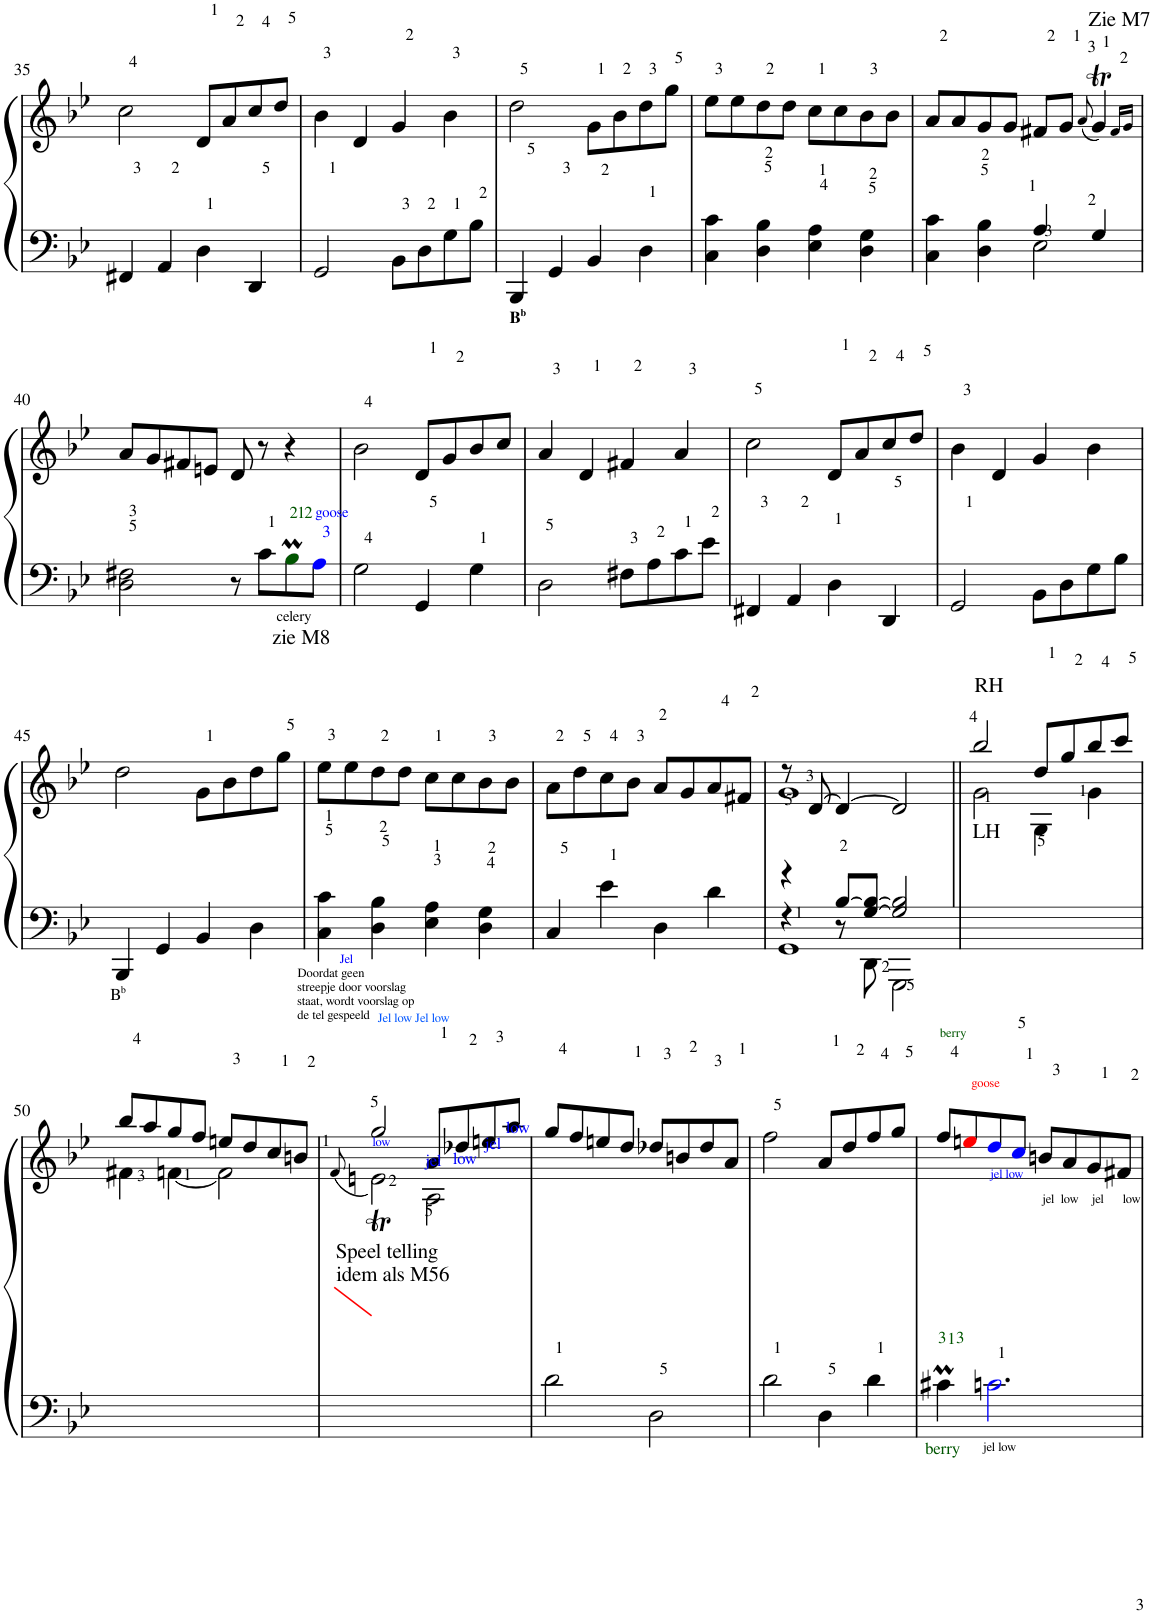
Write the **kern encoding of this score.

**kern	**kern
*part2	*part1
*staff2	*staff1
*I"Piano	*I"Piano
*I'Pno	*I'Pno
!!LO:PB:g=z
*clefF4	*clefG2
*k[b-e-]	*k[b-e-]
*M4/4	*
*met(c)	*
=35	=35
4FF#X/	2cc\
4AA/	.
4D\	8d/L
.	8a/
4DD/	8cc/
.	8dd/J
=36	=36
2GG/	4b-\
.	4d/
8BB-\L	4g/
8D\	.
8G\	4b-\
8B-\J	.
=37	=37
!LO:TX:b:B:t=B	!
!LO:TX:b:t=b	!
4BBB-/	2dd\
4GG/	.
4BB-/	8g\L
.	8b-\
4D\	8dd\
.	8gg\J
=38	=38
4C\ 4c\	8ee-\L
.	8ee-\
4D\ 4B-\	8dd\
.	8dd\J
4E-\ 4A\	8cc\L
.	8cc\
4D\ 4G\	8b-\
.	8b-\J
=39	=39
*^	*
4C\ 4c\	2ryy	8a/L
.	.	8a/
4D\ 4B-\	.	8g/
.	.	8g/J
4A/	2E-\	8f#X/L
.	.	8g/J
.	.	(8qa/
!	!	!LO:TX:a:t=Zie M7
4G/	.	4gT/)
*v	*v	*
.	16qf#/LL
.	16qg/JJ
!!LO:LB:g=z
=40	=40
*k[b-e-]	*k[b-e-]
2D\ 2F#X\	8a/L
.	8g/
.	8f#X/
.	8en/J
8r	8d/
8c\L	8r
!LO:TX:b:t=celery	!
!LO:TX:b:t=zie M8	!
8B-Mi\	4r
!LO:TX:a:color=#0000FF:t=goose	!
8Aj\J	.
=41	=41
2G\	2b-\
4GG/	8d/L
.	8g/
4G\	8b-/
.	8cc/J
=42	=42
2D\	4a/
.	4d/
8F#X\L	4f#X/
8A\	.
8c\	4a/
8e-\J	.
=43	=43
4FF#X/	2cc\
4AA/	.
4D\	8d/L
.	8a/
4DD/	8cc/
.	8dd/J
=44	=44
2GG/	4b-\
.	4d/
8BB-\L	4g/
8D\	.
8G\	4b-\
8B-\J	.
!!LO:LB:g=z
=45	=45
!LO:TX:b:t=B	!
!LO:TX:b:t=b	!
4BBB-/	2dd\
4GG/	.
4BB-/	8g\L
.	8b-\
4D\	8dd\
.	8gg\J
=46	=46
4C\ 4c\	8ee-\L
.	8ee-\
4D\ 4B-\	8dd\
.	8dd\J
4E-\ 4A\	8cc\L
.	8cc\
4D\ 4G\	8b-\
.	8b-\J
=47	=47
4C/	8a\L
.	8dd\
4e-\	8cc\
.	8b-\J
4D\	8a/L
.	8g/
4d\	8a/
.	8f#X/J
=48	=48
*^	*^
*	*^	*	*
4r	4r	1GG	8r	1g
.	.	.	[8d/	.
[8B-/L	8r	.	4d/_	.
[8G/ 8B-/_J	8DD\	.	.	.
2G/] 2B-/]	2GGG\	.	2d/]	.
*	*v	*v	*	*
=49||	=49||	=49||	=49||
!	!	!LO:TX:a:t=RH	!
!	!	!LO:TX:b:t=LH	!
*v	*v	*	*
1ryy	2bb-/	2g\
.	8dd/L	4G\
.	8gg/	.
.	8bb-/	4g\
.	8ccc/J	.
!!LO:LB:g=z	!!
=50	=50	=50
1ryy	8bb-/L	4f#X\
.	8aa/	.
.	8gg/	[4fn\
.	8ff/J	.
.	8een/L	2f\]
.	8dd/	.
.	8cc/	.
.	8bn/J	.
=51	=51	=51
.	.	(8qf/
!	!LO:TX:a:color=#0055FF:t=Jel low Jel low	!
!	!LO:TX:a:t=Doordat geen	!
!	!LO:TX:a:t=streepje door voorslag	!
!	!LO:TX:a:t=staat, wordt voorslag op	!
!	!LO:TX:a:t=de tel gespeeld	!
!	!LO:TX:a:color=#0000FF:t=Jel	!
!	!LO:TX:a:color=#0000FF:t=low	!
!	!LO:TX:b:t=Speel telling	!
!	!LO:TX:b:t=idem als M56	!
1ryy	2gg/	2ent\)
!	!LO:TX:a:color=#0000FF:t=jel	!
.	8a/L	2A\
!	!LO:TX:a:color=#0000FF:t=low	!
.	8dd-X/	.
!	!LO:TX:a:color=#0000FF:t=jel	!
.	8een/	.
!	!LO:TX:a:color=#0000FF:t=low	!
.	8aa/J	.
*	*v	*v
=52	=52
2d\	8gg/L
.	8ff/
.	8een/
.	8dd/J
2D\	8dd-X/L
.	8bn/
.	8dd-/
.	8a/J
=53	=53
2d\	2ff\
4D\	8a/L
.	8dd/
4d\	8ff/
.	8gg/J
=54	=54
!	!LO:TX:a:color=#005500:t=berry
!LO:TX:b:color=#005500:t=berry	!
4c#Xm\	8ff/L
!	!LO:TX:a:color=#FF0000:t=goose
.	8eenZ/
!	!LO:TX:a:color=#0000FF:t=jel low
!LO:TX:b:t=jel low	!
2.cnj\	8ddj/
.	8ccj/J
!	!LO:TX:b:t=jel  low    jel      low
.	8bn/L
.	8a/
.	8g/
.	8f#X/J
=	=
*-	*-
